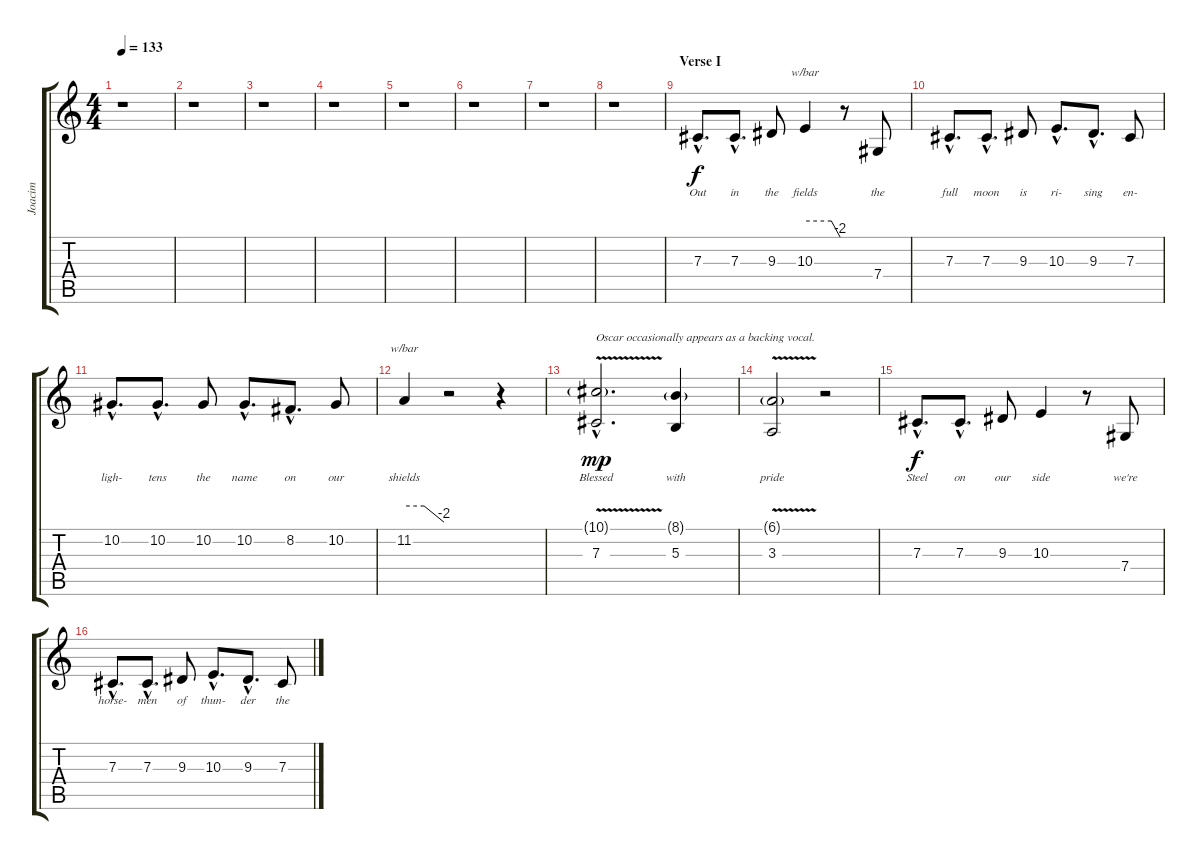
\track ("Joacim" "Joacim") {instrument lead6voice}
\staff {score tabs}
\tuning (Eb4 Bb3 Gb3 Db3 Ab2 Eb2) {hide}
\ts (4 4)
\tempo 133
\clef g2
\ks c
r.1{dy f instrument lead6voice} |
r.1 |
r.1 |
r.1 |
r.1 |
r.1 |
r.1 |
r.1 |
\section ("" "Verse I")
7.3{hac}.8{d lyrics (0 "Out") lyrics (1 "") lyrics (2 "") lyrics (3 "") lyrics (4 "")} 7.3{hac}.8{d lyrics (0 "in") lyrics (1 "") lyrics (2 "") lyrics (3 "") lyrics (4 "")} 9.3.8{lyrics (0 "the") lyrics (1 "") lyrics (2 "") lyrics (3 "") lyrics (4 "")} 10.3.4{tbe (custom default 0 0 45 0 60 -8) lyrics (0 "fields") lyrics (1 "") lyrics (2 "") lyrics (3 "") lyrics (4 "")} r.8 7.4.8{lyrics (0 "the") lyrics (1 "") lyrics (2 "") lyrics (3 "") lyrics (4 "")} |
7.3{hac}.8{d lyrics (0 "full") lyrics (1 "") lyrics (2 "") lyrics (3 "") lyrics (4 "")} 7.3{hac}.8{d lyrics (0 "moon") lyrics (1 "") lyrics (2 "") lyrics (3 "") lyrics (4 "")} 9.3.8{lyrics (0 "is") lyrics (1 "") lyrics (2 "") lyrics (3 "") lyrics (4 "")} 10.3{hac}.8{d lyrics (0 "ri-") lyrics (1 "") lyrics (2 "") lyrics (3 "") lyrics (4 "")} 9.3{hac}.8{d lyrics (0 "sing") lyrics (1 "") lyrics (2 "") lyrics (3 "") lyrics (4 "")} 7.3.8{lyrics (0 "en-") lyrics (1 "") lyrics (2 "") lyrics (3 "") lyrics (4 "")} |
10.2{hac}.8{d lyrics (0 "ligh-") lyrics (1 "") lyrics (2 "") lyrics (3 "") lyrics (4 "")} 10.2{hac}.8{d lyrics (0 "tens") lyrics (1 "") lyrics (2 "") lyrics (3 "") lyrics (4 "")} 10.2.8{lyrics (0 "the") lyrics (1 "") lyrics (2 "") lyrics (3 "") lyrics (4 "")} 10.2{hac}.8{d lyrics (0 "name") lyrics (1 "") lyrics (2 "") lyrics (3 "") lyrics (4 "")} 8.2{hac}.8{d lyrics (0 "on") lyrics (1 "") lyrics (2 "") lyrics (3 "") lyrics (4 "")} 10.2.8{lyrics (0 "our") lyrics (1 "") lyrics (2 "") lyrics (3 "") lyrics (4 "")} |
11.2.4{tbe (custom default 0 0 30 0 60 -8) lyrics (0 "shields") lyrics (1 "") lyrics (2 "") lyrics (3 "") lyrics (4 "")} r.2 r.4 |
(10.1{g hac} 7.3{v hac}).2{d txt "Oscar occasionally appears as a backing vocal." lyrics (0 "Blessed") lyrics (1 "") lyrics (2 "") lyrics (3 "") lyrics (4 "") dy mp} (8.1{g} 5.3).4{lyrics (0 "with") lyrics (1 "") lyrics (2 "") lyrics (3 "") lyrics (4 "")} |
(6.1{g} 3.3{v}).2{lyrics (0 "pride") lyrics (1 "") lyrics (2 "") lyrics (3 "") lyrics (4 "")} r.2 |
7.3{hac}.8{d lyrics (0 "Steel") lyrics (1 "") lyrics (2 "") lyrics (3 "") lyrics (4 "") dy f} 7.3{hac}.8{d lyrics (0 "on") lyrics (1 "") lyrics (2 "") lyrics (3 "") lyrics (4 "")} 9.3.8{lyrics (0 "our") lyrics (1 "") lyrics (2 "") lyrics (3 "") lyrics (4 "")} 10.3.4{lyrics (0 "side") lyrics (1 "") lyrics (2 "") lyrics (3 "") lyrics (4 "")} r.8 7.4.8{lyrics (0 "we're") lyrics (1 "") lyrics (2 "") lyrics (3 "") lyrics (4 "")} |
7.3{hac}.8{d lyrics (0 "horse-") lyrics (1 "") lyrics (2 "") lyrics (3 "") lyrics (4 "")} 7.3{hac}.8{d lyrics (0 "men") lyrics (1 "") lyrics (2 "") lyrics (3 "") lyrics (4 "")} 9.3.8{lyrics (0 "of") lyrics (1 "") lyrics (2 "") lyrics (3 "") lyrics (4 "")} 10.3{hac}.8{d lyrics (0 "thun-") lyrics (1 "") lyrics (2 "") lyrics (3 "") lyrics (4 "")} 9.3{hac}.8{d lyrics (0 "der") lyrics (1 "") lyrics (2 "") lyrics (3 "") lyrics (4 "")} 7.3.8{lyrics (0 "the") lyrics (1 "") lyrics (2 "") lyrics (3 "") lyrics (4 "")}
